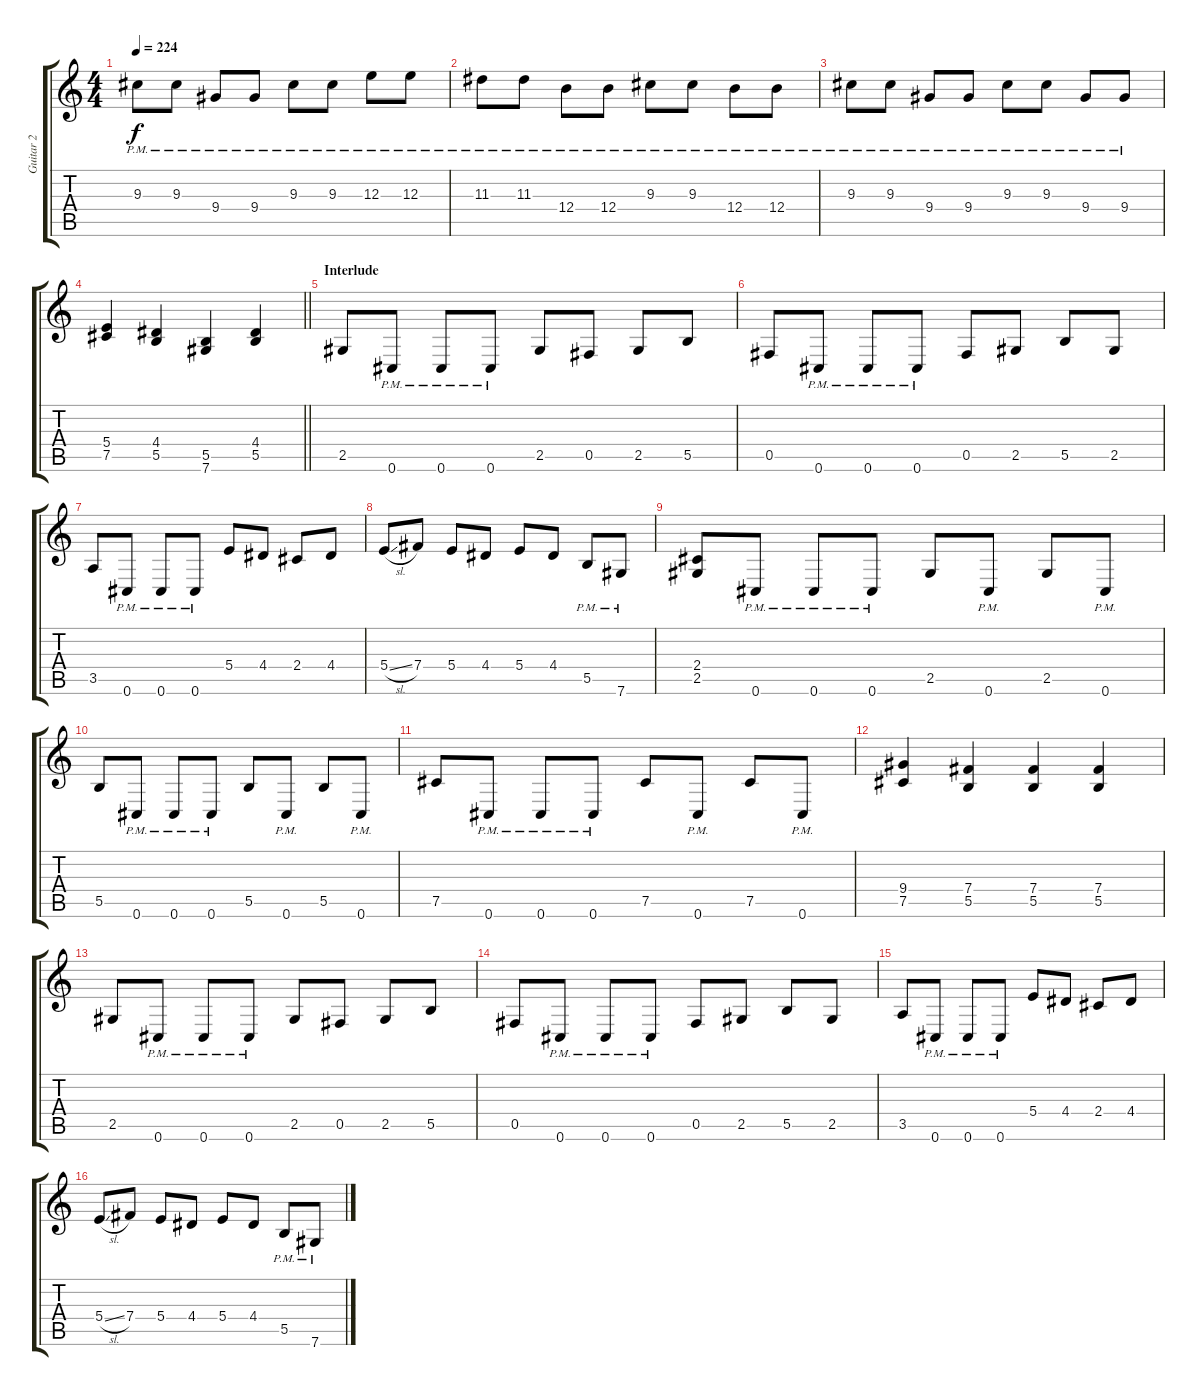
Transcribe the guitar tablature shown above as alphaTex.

\track ("Guitar 2" "Guitar 2") {instrument distortionguitar}
\staff {score tabs}
\tuning (Db4 Ab3 E3 B2 Gb2 Db2) {hide}
\ts (4 4)
\tempo 224
\clef g2
\ks c
9.3{pm}.8{dy f} 9.3{pm}.8 9.4{pm}.8 9.4{pm}.8 9.3{pm}.8 9.3{pm}.8 12.3{pm}.8 12.3{pm}.8 |
11.3{pm}.8 11.3{pm}.8 12.4{pm}.8 12.4{pm}.8 9.3{pm}.8 9.3{pm}.8 12.4{pm}.8 12.4{pm}.8 |
9.3{pm}.8 9.3{pm}.8 9.4{pm}.8 9.4{pm}.8 9.3{pm}.8 9.3{pm}.8 9.4{pm}.8 9.4{pm}.8 |
\barLineRight lightlight
(5.4 7.5).4 (4.4 5.5).4 (5.5 7.6).4 (4.4 5.5).4 |
\section ("" "Interlude")
2.5.8 0.6{pm}.8 0.6{pm}.8 0.6{pm}.8 2.5.8 0.5.8 2.5.8 5.5.8 |
0.5.8 0.6{pm}.8 0.6{pm}.8 0.6{pm}.8 0.5.8 2.5.8 5.5.8 2.5.8 |
3.5.8 0.6{pm}.8 0.6{pm}.8 0.6{pm}.8 5.4.8 4.4.8 2.4.8 4.4.8 |
5.4{sl}.8 7.4.8 5.4.8 4.4.8 5.4.8 4.4.8 5.5{pm}.8 7.6{pm}.8 |
(2.4 2.5).8 0.6{pm}.8 0.6{pm}.8 0.6{pm}.8 2.5.8 0.6{pm}.8 2.5.8 0.6{pm}.8 |
5.5.8 0.6{pm}.8 0.6{pm}.8 0.6{pm}.8 5.5.8 0.6{pm}.8 5.5.8 0.6{pm}.8 |
7.5.8 0.6{pm}.8 0.6{pm}.8 0.6{pm}.8 7.5.8 0.6{pm}.8 7.5.8 0.6{pm}.8 |
(9.4 7.5).4 (7.4 5.5).4 (7.4 5.5).4 (7.4 5.5).4 |
2.5.8 0.6{pm}.8 0.6{pm}.8 0.6{pm}.8 2.5.8 0.5.8 2.5.8 5.5.8 |
0.5.8 0.6{pm}.8 0.6{pm}.8 0.6{pm}.8 0.5.8 2.5.8 5.5.8 2.5.8 |
3.5.8 0.6{pm}.8 0.6{pm}.8 0.6{pm}.8 5.4.8 4.4.8 2.4.8 4.4.8 |
5.4{sl}.8 7.4.8 5.4.8 4.4.8 5.4.8 4.4.8 5.5{pm}.8 7.6{pm}.8
